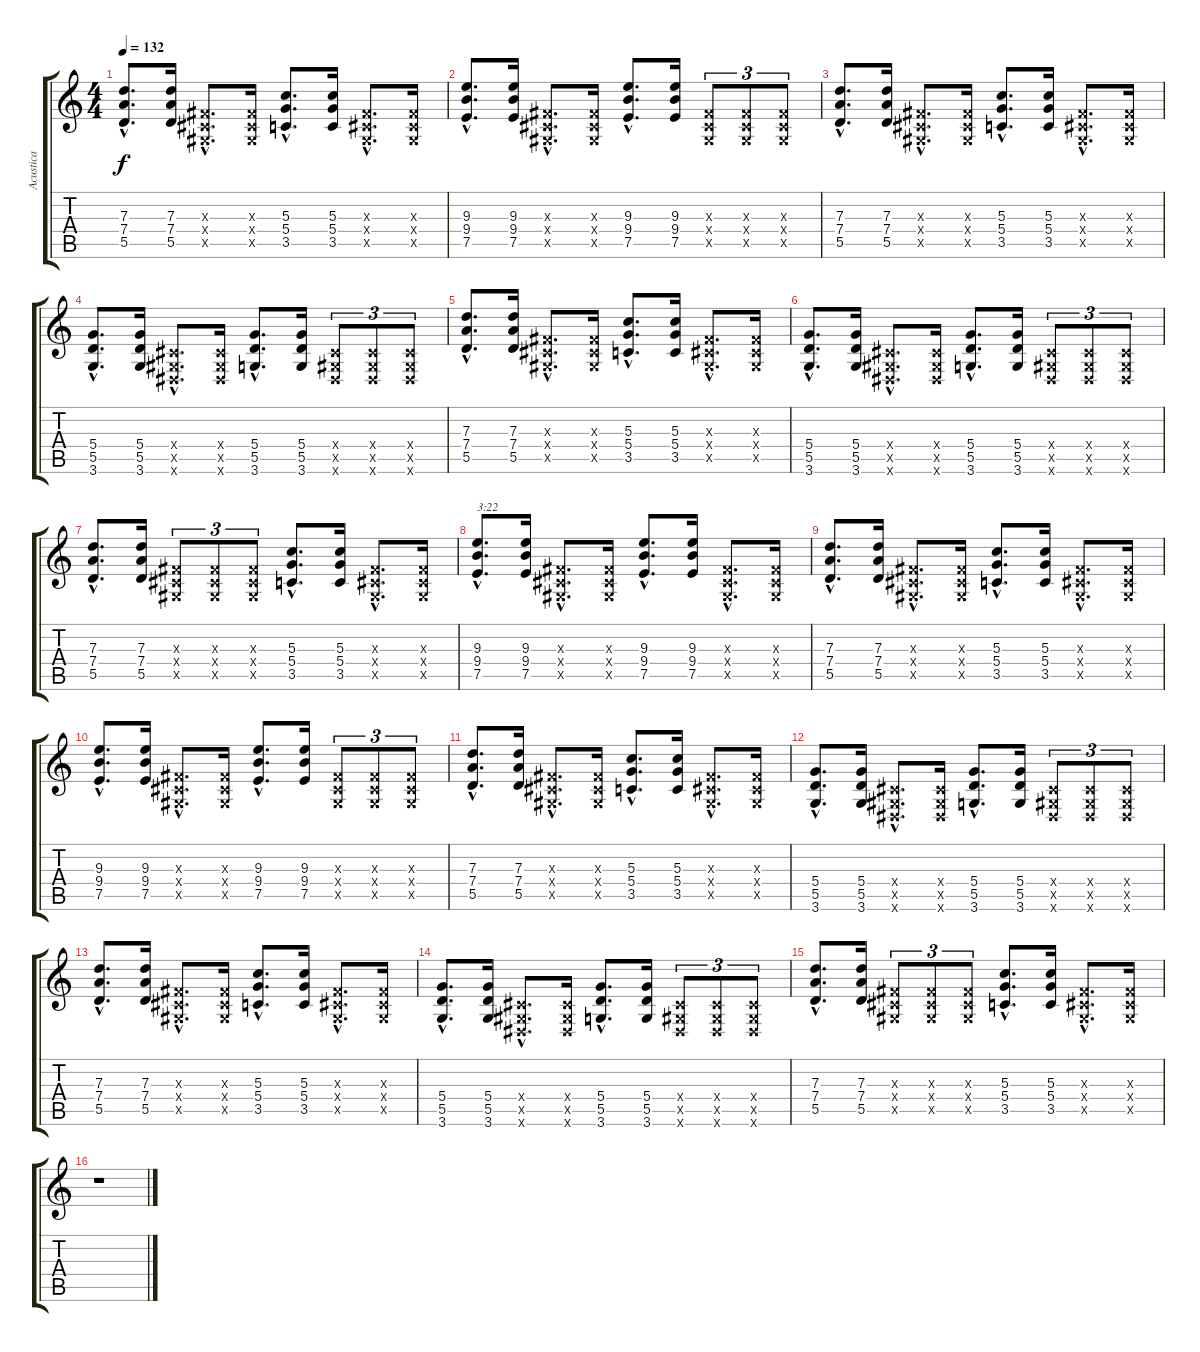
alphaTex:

\track ("Acustica" "Acustica") {instrument acousticguitarsteel}
\staff {score tabs}
\tuning (E4 B3 G3 D3 A2 E2) {hide}
\ts (4 4)
\tempo 132
\clef g2
\ks c
(7.3{hac} 7.4{hac} 5.5{hac}).8{d dy f} (7.3 7.4 5.5).16 (-1.3{hac x} -1.4{hac x} -1.5{hac x}).8{d} (-1.3{x} -1.4{x} -1.5{x}).16 (5.3{hac} 5.4{hac} 3.5{hac}).8{d} (5.3 5.4 3.5).16 (-1.3{hac x} -1.4{hac x} -1.5{hac x}).8{d} (-1.3{x} -1.4{x} -1.5{x}).16 |
(9.3{hac} 9.4{hac} 7.5{hac}).8{d} (9.3 9.4 7.5).16 (-1.3{hac x} -1.4{hac x} -1.5{hac x}).8{d} (-1.3{x} -1.4{x} -1.5{x}).16 (9.3{hac} 9.4{hac} 7.5{hac}).8{d} (9.3 9.4 7.5).16 (-1.3{x} -1.4{x} -1.5{x}).8{tu (3 2)} (-1.3{x} -1.4{x} -1.5{x}).8{tu (3 2)} (-1.3{x} -1.4{x} -1.5{x}).8{tu (3 2)} |
(7.3{hac} 7.4{hac} 5.5{hac}).8{d} (7.3 7.4 5.5).16 (-1.3{hac x} -1.4{hac x} -1.5{hac x}).8{d} (-1.3{x} -1.4{x} -1.5{x}).16 (5.3{hac} 5.4{hac} 3.5{hac}).8{d} (5.3 5.4 3.5).16 (-1.3{hac x} -1.4{hac x} -1.5{hac x}).8{d} (-1.3{x} -1.4{x} -1.5{x}).16 |
(5.4{hac} 5.5{hac} 3.6{hac}).8{d} (5.4 5.5 3.6).16 (-1.4{hac x} -1.5{hac x} -1.6{hac x}).8{d} (-1.4{x} -1.5{x} -1.6{x}).16 (5.4{hac} 5.5{hac} 3.6{hac}).8{d} (5.4 5.5 3.6).16 (-1.4{x} -1.5{x} -1.6{x}).8{tu (3 2)} (-1.4{x} -1.5{x} -1.6{x}).8{tu (3 2)} (-1.4{x} -1.5{x} -1.6{x}).8{tu (3 2)} |
(7.3{hac} 7.4{hac} 5.5{hac}).8{d} (7.3 7.4 5.5).16 (-1.3{hac x} -1.4{hac x} -1.5{hac x}).8{d} (-1.3{x} -1.4{x} -1.5{x}).16 (5.3{hac} 5.4{hac} 3.5{hac}).8{d} (5.3 5.4 3.5).16 (-1.3{hac x} -1.4{hac x} -1.5{hac x}).8{d} (-1.3{x} -1.4{x} -1.5{x}).16 |
(5.4{hac} 5.5{hac} 3.6{hac}).8{d} (5.4 5.5 3.6).16 (-1.4{hac x} -1.5{hac x} -1.6{hac x}).8{d} (-1.4{x} -1.5{x} -1.6{x}).16 (5.4{hac} 5.5{hac} 3.6{hac}).8{d} (5.4 5.5 3.6).16 (-1.4{x} -1.5{x} -1.6{x}).8{tu (3 2)} (-1.4{x} -1.5{x} -1.6{x}).8{tu (3 2)} (-1.4{x} -1.5{x} -1.6{x}).8{tu (3 2)} |
(7.3{hac} 7.4{hac} 5.5{hac}).8{d} (7.3 7.4 5.5).16 (-1.3{x} -1.4{x} -1.5{x}).8{tu (3 2)} (-1.3{x} -1.4{x} -1.5{x}).8{tu (3 2)} (-1.3{x} -1.4{x} -1.5{x}).8{tu (3 2)} (5.3{hac} 5.4{hac} 3.5{hac}).8{d} (5.3 5.4 3.5).16 (-1.3{hac x} -1.4{hac x} -1.5{hac x}).8{d} (-1.3{x} -1.4{x} -1.5{x}).16 |
(9.3{hac} 9.4{hac} 7.5{hac}).8{d txt "3:22"} (9.3 9.4 7.5).16 (-1.3{hac x} -1.4{hac x} -1.5{hac x}).8{d} (-1.3{x} -1.4{x} -1.5{x}).16 (9.3{hac} 9.4{hac} 7.5{hac}).8{d} (9.3 9.4 7.5).16 (-1.3{hac x} -1.4{hac x} -1.5{hac x}).8{d} (-1.3{x} -1.4{x} -1.5{x}).16 |
(7.3{hac} 7.4{hac} 5.5{hac}).8{d} (7.3 7.4 5.5).16 (-1.3{hac x} -1.4{hac x} -1.5{hac x}).8{d} (-1.3{x} -1.4{x} -1.5{x}).16 (5.3{hac} 5.4{hac} 3.5{hac}).8{d} (5.3 5.4 3.5).16 (-1.3{hac x} -1.4{hac x} -1.5{hac x}).8{d} (-1.3{x} -1.4{x} -1.5{x}).16 |
(9.3{hac} 9.4{hac} 7.5{hac}).8{d} (9.3 9.4 7.5).16 (-1.3{hac x} -1.4{hac x} -1.5{hac x}).8{d} (-1.3{x} -1.4{x} -1.5{x}).16 (9.3{hac} 9.4{hac} 7.5{hac}).8{d} (9.3 9.4 7.5).16 (-1.3{x} -1.4{x} -1.5{x}).8{tu (3 2)} (-1.3{x} -1.4{x} -1.5{x}).8{tu (3 2)} (-1.3{x} -1.4{x} -1.5{x}).8{tu (3 2)} |
(7.3{hac} 7.4{hac} 5.5{hac}).8{d} (7.3 7.4 5.5).16 (-1.3{hac x} -1.4{hac x} -1.5{hac x}).8{d} (-1.3{x} -1.4{x} -1.5{x}).16 (5.3{hac} 5.4{hac} 3.5{hac}).8{d} (5.3 5.4 3.5).16 (-1.3{hac x} -1.4{hac x} -1.5{hac x}).8{d} (-1.3{x} -1.4{x} -1.5{x}).16 |
(5.4{hac} 5.5{hac} 3.6{hac}).8{d} (5.4 5.5 3.6).16 (-1.4{hac x} -1.5{hac x} -1.6{hac x}).8{d} (-1.4{x} -1.5{x} -1.6{x}).16 (5.4{hac} 5.5{hac} 3.6{hac}).8{d} (5.4 5.5 3.6).16 (-1.4{x} -1.5{x} -1.6{x}).8{tu (3 2)} (-1.4{x} -1.5{x} -1.6{x}).8{tu (3 2)} (-1.4{x} -1.5{x} -1.6{x}).8{tu (3 2)} |
(7.3{hac} 7.4{hac} 5.5{hac}).8{d} (7.3 7.4 5.5).16 (-1.3{hac x} -1.4{hac x} -1.5{hac x}).8{d} (-1.3{x} -1.4{x} -1.5{x}).16 (5.3{hac} 5.4{hac} 3.5{hac}).8{d} (5.3 5.4 3.5).16 (-1.3{hac x} -1.4{hac x} -1.5{hac x}).8{d} (-1.3{x} -1.4{x} -1.5{x}).16 |
(5.4{hac} 5.5{hac} 3.6{hac}).8{d} (5.4 5.5 3.6).16 (-1.4{hac x} -1.5{hac x} -1.6{hac x}).8{d} (-1.4{x} -1.5{x} -1.6{x}).16 (5.4{hac} 5.5{hac} 3.6{hac}).8{d} (5.4 5.5 3.6).16 (-1.4{x} -1.5{x} -1.6{x}).8{tu (3 2)} (-1.4{x} -1.5{x} -1.6{x}).8{tu (3 2)} (-1.4{x} -1.5{x} -1.6{x}).8{tu (3 2)} |
(7.3{hac} 7.4{hac} 5.5{hac}).8{d} (7.3 7.4 5.5).16 (-1.3{x} -1.4{x} -1.5{x}).8{tu (3 2)} (-1.3{x} -1.4{x} -1.5{x}).8{tu (3 2)} (-1.3{x} -1.4{x} -1.5{x}).8{tu (3 2)} (5.3{hac} 5.4{hac} 3.5{hac}).8{d} (5.3 5.4 3.5).16 (-1.3{hac x} -1.4{hac x} -1.5{hac x}).8{d} (-1.3{x} -1.4{x} -1.5{x}).16 |
r.1
